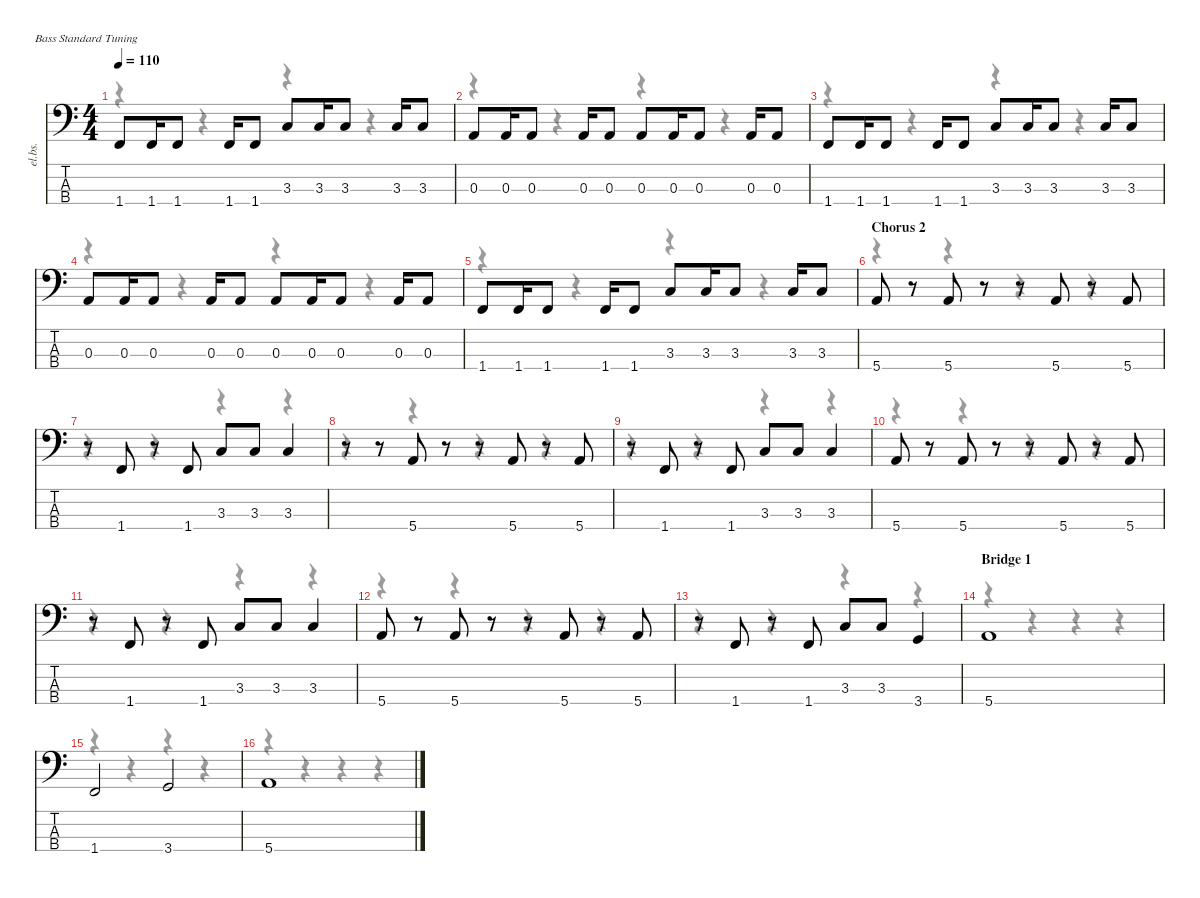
\defaultSystemsLayout 4
\hideDynamics
\bracketExtendMode nobrackets
\otherSystemsTrackNameOrientation horizontal
\track ("Bass" "el.bs.") {instrument electricbasspick}
\staff {score tabs}
\tuning (G2 D2 A1 E1)
\voice
\ts (4 4)
\tempo 110
\clef f4
\ks c
1.4.8{dy f} 1.4.16 1.4.8 1.4.16 1.4.8 3.3.8 3.3.16 3.3.8 3.3.16 3.3.8 |
0.3.8 0.3.16 0.3.8 0.3.16 0.3.8 0.3.8 0.3.16 0.3.8 0.3.16 0.3.8 |
1.4.8 1.4.16 1.4.8 1.4.16 1.4.8 3.3.8 3.3.16 3.3.8 3.3.16 3.3.8 |
0.3.8 0.3.16 0.3.8 0.3.16 0.3.8 0.3.8 0.3.16 0.3.8 0.3.16 0.3.8 |
1.4.8 1.4.16 1.4.8 1.4.16 1.4.8 3.3.8 3.3.16 3.3.8 3.3.16 3.3.8 |
\section ("" "Chorus 2")
5.4.8 r.8 5.4.8 r.8 r.8 5.4.8 r.8 5.4.8 |
r.8 1.4.8 r.8 1.4.8 3.3.8 3.3.8 3.3.4 |
r.8 r.8 5.4.8 r.8 r.8 5.4.8 r.8 5.4.8 |
r.8 1.4.8 r.8 1.4.8 3.3.8 3.3.8 3.3.4 |
5.4.8 r.8 5.4.8 r.8 r.8 5.4.8 r.8 5.4.8 |
r.8 1.4.8 r.8 1.4.8 3.3.8 3.3.8 3.3.4 |
5.4.8 r.8 5.4.8 r.8 r.8 5.4.8 r.8 5.4.8 |
r.8 1.4.8 r.8 1.4.8 3.3.8 3.3.8 3.4.4 |
\section ("" "Bridge 1")
5.4.1 |
1.4.2 3.4.2 |
5.4.1
\voice
\clef f4
\ottava regular
\simile none
\ks c
r.4{dy mf} r.4 r.4 r.4 |
r.4 r.4 r.4 r.4 |
r.4 r.4 r.4 r.4 |
r.4 r.4 r.4 r.4 |
r.4 r.4 r.4 r.4 |
r.4 r.4 r.4 r.4 |
r.4 r.4 r.4 r.4 |
r.4 r.4 r.4 r.4 |
r.4 r.4 r.4 r.4 |
r.4 r.4 r.4 r.4 |
r.4 r.4 r.4 r.4 |
r.4 r.4 r.4 r.4 |
r.4 r.4 r.4 r.4 |
r.4 r.4 r.4 r.4 |
r.4 r.4 r.4 r.4 |
r.4 r.4 r.4 r.4
